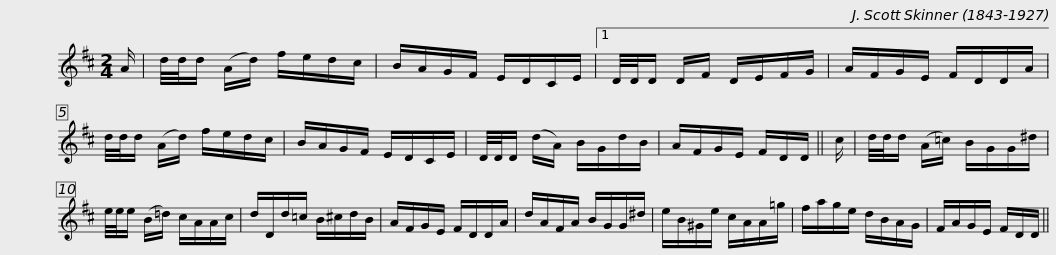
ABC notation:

X:1
L:1/8
M:2/4
I:linebreak $
K:D
V:1 treble
V:1
 A/ | d/4d/4d/ (A/d/) f/e/d/c/ | B/A/G/F/ E/D/C/E/ |1 D/4D/4D/ D/F/ D/E/F/G/ | A/F/G/E/ F/D/D/A/ | %5
 d/4d/4d/ (A/d/) f/e/d/c/ |$ B/A/G/F/ E/D/C/E/ | D/4D/4D/ (d/A/) B/G/d/B/ | A/F/G/E/ F/D/D/ || c/ | %10
 d/4d/4d/ (A/=c/) B/G/G/^d/ | e/4e/4e/ (B/=d/) c/A/A/c/ |$ d/D/d/=c/ B/^c/d/B/ | A/F/G/E/ F/D/D/A/ | d/A/F/A/ B/G/G/^d/ | %15
 e/B/^G/e/ c/A/A/=g/ | f/a/g/e/ d/B/A/G/ |$ F/A/G/E/ F/D/D/ || %18
